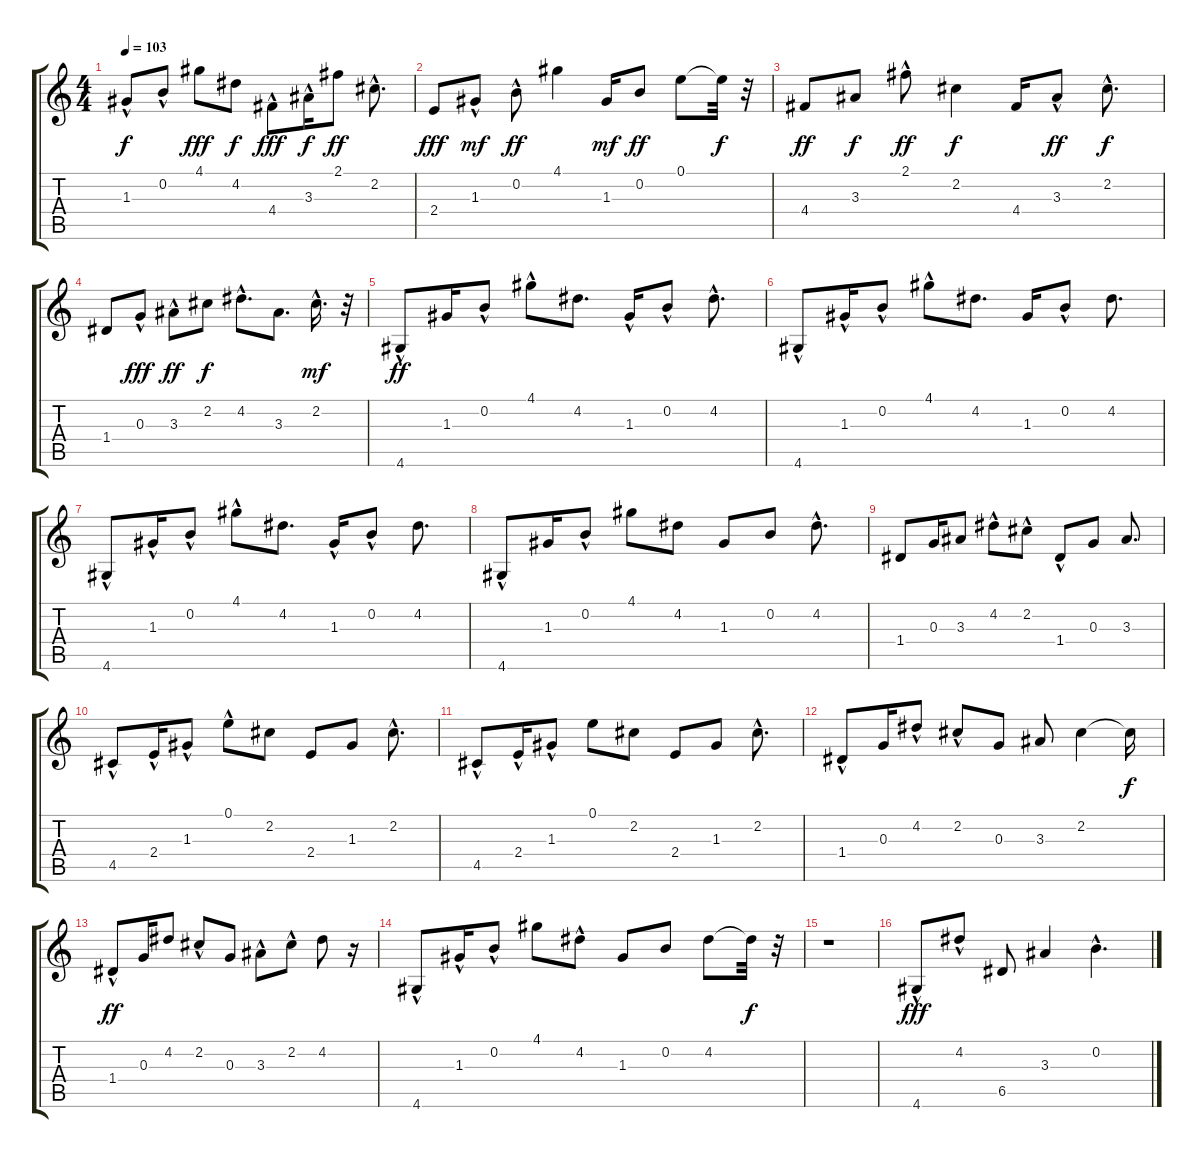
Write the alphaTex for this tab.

\track "" {instrument acousticguitarsteel}
\staff {score tabs}
\tuning (E4 B3 G3 D3 A2 E2) {hide}
\ts (4 4)
\tempo 103
\clef g2
\ks c
1.3{hac}.8{dy f} 0.2{hac}.8 4.1.8{dy fff} 4.2.8{dy f} 4.4{hac}.8{dy fff} 3.3{hac}.16{dy f} 2.1.8{dy ff} 2.2{hac}.8{d} |
2.4.8{dy fff} 1.3{hac}.8{dy mf} 0.2{hac}.8{dy ff} 4.1.4 1.3.16{dy mf} 0.2.8{dy ff} 0.1.8 0.1{t}.32{dy f} r.32 |
4.4.8{dy ff} 3.3.8{dy f} 2.1{hac}.8{dy ff} 2.2.4{dy f} 4.4.16 3.3{hac}.8{dy ff} 2.2{hac}.8{d dy f} |
1.4.8 0.3{hac}.8{dy fff} 3.3{hac}.8{dy ff} 2.2.8{dy f} 4.2{hac}.8{d} 3.3.8{d} 2.2{hac}.16{d dy mf} r.32 |
4.6{hac}.8{dy ff} 1.3.16 0.2{hac}.8 4.1{hac}.8 4.2.8{d} 1.3{hac}.16 0.2{hac}.8 4.2{hac}.8{d} |
4.6{hac}.8 1.3{hac}.16 0.2{hac}.8 4.1{hac}.8 4.2.8{d} 1.3.16 0.2{hac}.8 4.2.8{d} |
4.6{hac}.8 1.3{hac}.16 0.2{hac}.8 4.1{hac}.8 4.2.8{d} 1.3{hac}.16 0.2{hac}.8 4.2.8{d} |
4.6{hac}.8 1.3.16 0.2{hac}.8 4.1.8 4.2.8 1.3.8 0.2.8 4.2{hac}.8{d} |
1.4.8 0.3.16 3.3.8 4.2{hac}.8 2.2{hac}.8 1.4{hac}.8 0.3.8 3.3.8{d} |
4.5{hac}.8 2.4{hac}.16 1.3{hac}.8 0.1{hac}.8 2.2.8 2.4.8 1.3.8 2.2{hac}.8{d} |
4.5{hac}.8 2.4{hac}.16 1.3{hac}.8 0.1.8 2.2.8 2.4.8 1.3.8 2.2{hac}.8{d} |
1.4{hac}.8 0.3.16 4.2{hac}.8 2.2{hac}.8 0.3.8 3.3.8 2.2.4 2.2{t}.16{dy f} |
1.4{hac}.8{dy ff} 0.3.16 4.2.8 2.2{hac}.8 0.3.8 3.3{hac}.8 2.2{hac}.8 4.2.8 r.16 |
4.6{hac}.8 1.3{hac}.16 0.2{hac}.8 4.1.8 4.2{hac}.8 1.3.8 0.2.8 4.2.8 4.2{t}.32{dy f} r.32 |
r.1 |
4.6{hac}.8{dy fff} 4.2{hac}.8 6.5.8 3.3.4 0.2{hac}.4{d}
